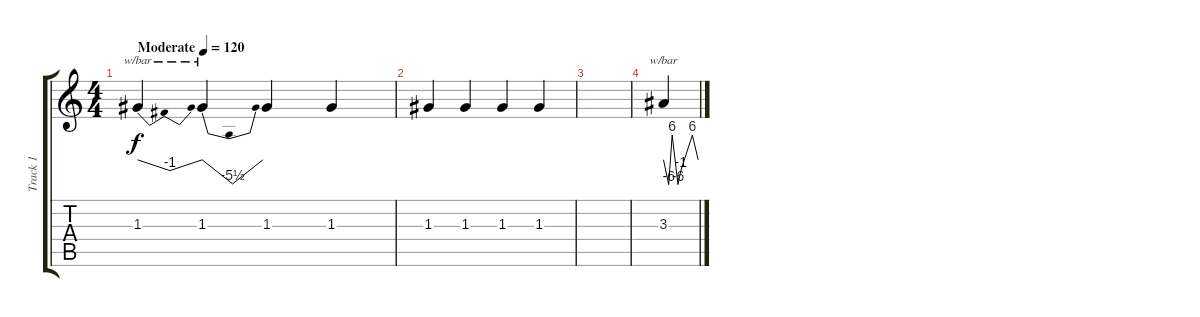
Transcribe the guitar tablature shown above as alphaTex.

\track ("Track 1" "Track 1") {instrument acousticguitarsteel}
\staff {score tabs}
\tuning (E4 B3 G3 D3 A2 E2) {hide}
\ts (4 4)
\tempo (120 "Moderate")
\clef g2
\ks c
1.3.4{tbe (dip default 0 0 30 -4 60 0) dy f instrument acousticguitarsteel} 1.3.4{tbe (dip default 0 0 30 -22 60 0)} 1.3.4 1.3.4 |
1.3.4 1.3.4 1.3.4 1.3.4 |
|
3.3.4{tbe (custom default 0 0 9 -24 15 24 25 -24 30 -4 50 24 60 0)}
